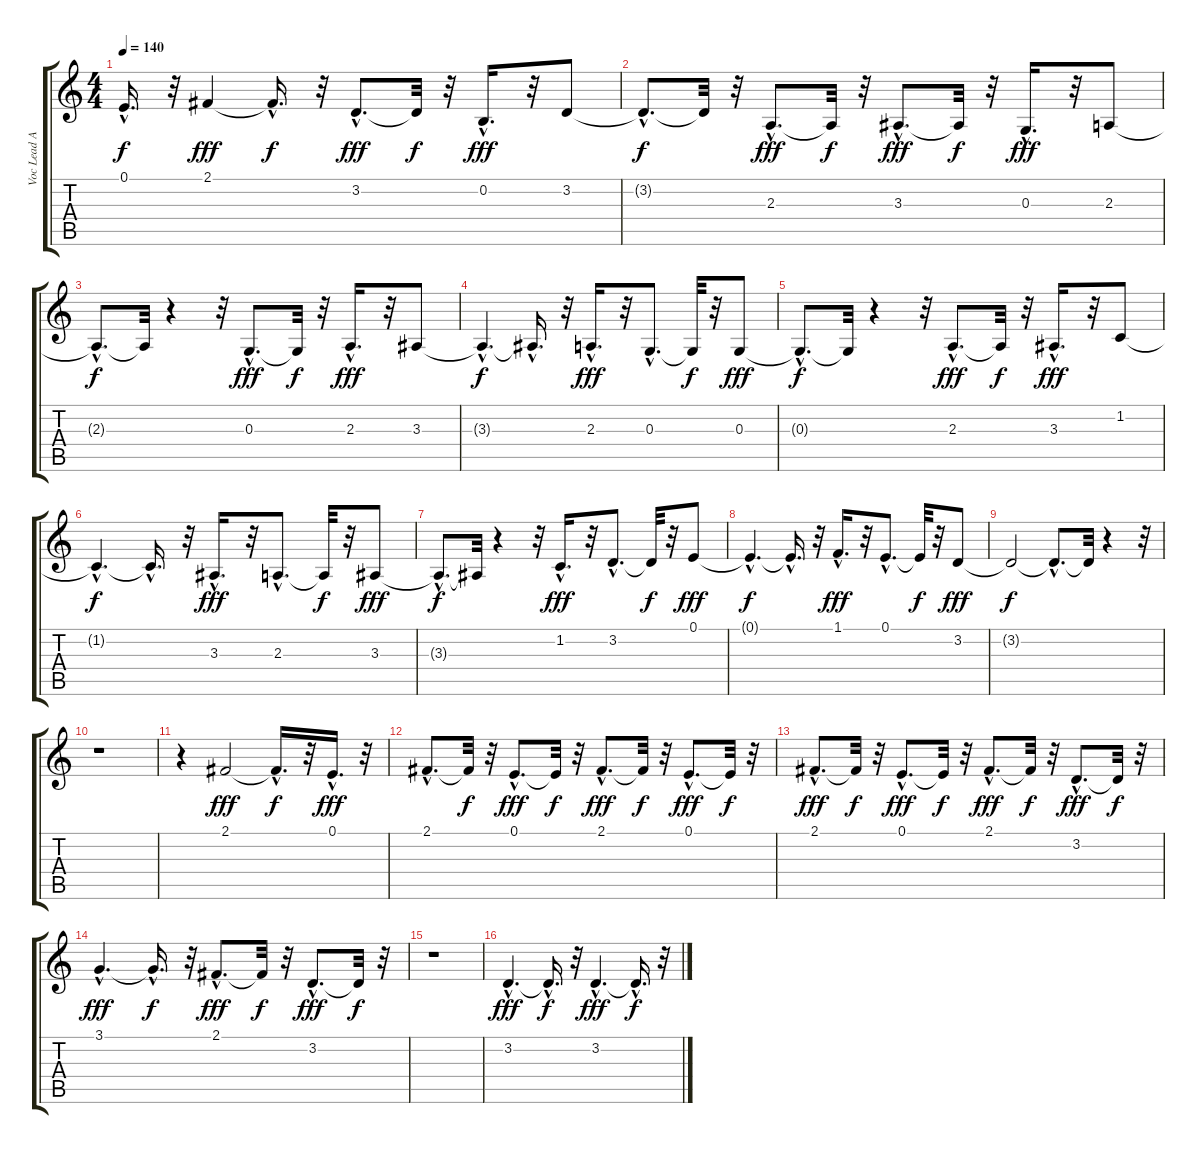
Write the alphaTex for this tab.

\track ("Voc Lead Aahs" "Voc Lead A") {instrument choiraahs}
\staff {score tabs}
\tuning (E4 B3 G3 D3 A2 E2) {hide}
\ts (4 4)
\tempo 140
\clef g2
\ks c
0.1{hac t}.16{d dy f} r.32 2.1.4{dy fff} 2.1{hac t}.16{d dy f} r.32 3.2{hac}.8{d dy fff} 3.2{t}.32{dy f} r.32 0.2{hac}.16{d dy fff} r.32 3.2.8 |
3.2{hac t}.8{d dy f} 3.2{t}.32 r.32 2.3{hac}.8{d dy fff} 2.3{t}.32{dy f} r.32 3.3{hac}.8{d dy fff} 3.3{t}.32{dy f} r.32 0.3{hac}.16{d dy fff} r.32 2.3.8 |
2.3{hac t}.8{d dy f} 2.3{t}.32 r.4 r.32 0.3{hac}.8{d dy fff} 0.3{t}.32{dy f} r.32 2.3{hac}.16{d dy fff} r.32 3.3.8 |
3.3{hac t}.4{d dy f} 3.3{hac t}.16{d} r.32 2.3{hac}.16{d dy fff} r.32 0.3{hac}.8{d} 0.3{t}.32{dy f} r.32 0.3.8{dy fff} |
0.3{hac t}.8{d dy f} 0.3{t}.32 r.4 r.32 2.3{hac}.8{d dy fff} 2.3{t}.32{dy f} r.32 3.3{hac}.16{d dy fff} r.32 1.2.8 |
1.2{hac t}.4{d dy f} 1.2{hac t}.16{d} r.32 3.3{hac}.16{d dy fff} r.32 2.3{hac}.8{d} 2.3{t}.32{dy f} r.32 3.3.8{dy fff} |
3.3{hac t}.8{d dy f} 3.3{t}.32 r.4 r.32 1.2{hac}.16{d dy fff} r.32 3.2{hac}.8{d} 3.2{t}.32{dy f} r.32 0.1.8{dy fff} |
0.1{hac t}.4{d dy f} 0.1{hac t}.16{d} r.32 1.1{hac}.16{d dy fff} r.32 0.1{hac}.8{d} 0.1{t}.32{dy f} r.32 3.2.8{dy fff} |
3.2{t}.2{dy f} 3.2{hac t}.8{d} 3.2{t}.32 r.4 r.32 |
r.1 |
r.4 2.1.2{dy fff} 2.1{hac t}.16{d dy f} r.32 0.1{hac}.16{d dy fff} r.32 |
2.1{hac}.8{d} 2.1{t}.32{dy f} r.32 0.1{hac}.8{d dy fff} 0.1{t}.32{dy f} r.32 2.1{hac}.8{d dy fff} 2.1{t}.32{dy f} r.32 0.1{hac}.8{d dy fff} 0.1{t}.32{dy f} r.32 |
2.1{hac}.8{d dy fff} 2.1{t}.32{dy f} r.32 0.1{hac}.8{d dy fff} 0.1{t}.32{dy f} r.32 2.1{hac}.8{d dy fff} 2.1{t}.32{dy f} r.32 3.2{hac}.8{d dy fff} 3.2{t}.32{dy f} r.32 |
3.1{hac}.4{d dy fff} 3.1{hac t}.16{d dy f} r.32 2.1{hac}.8{d dy fff} 2.1{t}.32{dy f} r.32 3.2{hac}.8{d dy fff} 3.2{t}.32{dy f} r.32 |
r.1 |
3.2{hac}.4{d dy fff} 3.2{hac t}.16{d dy f} r.32 3.2{hac}.4{d dy fff} 3.2{hac t}.16{d dy f} r.32
